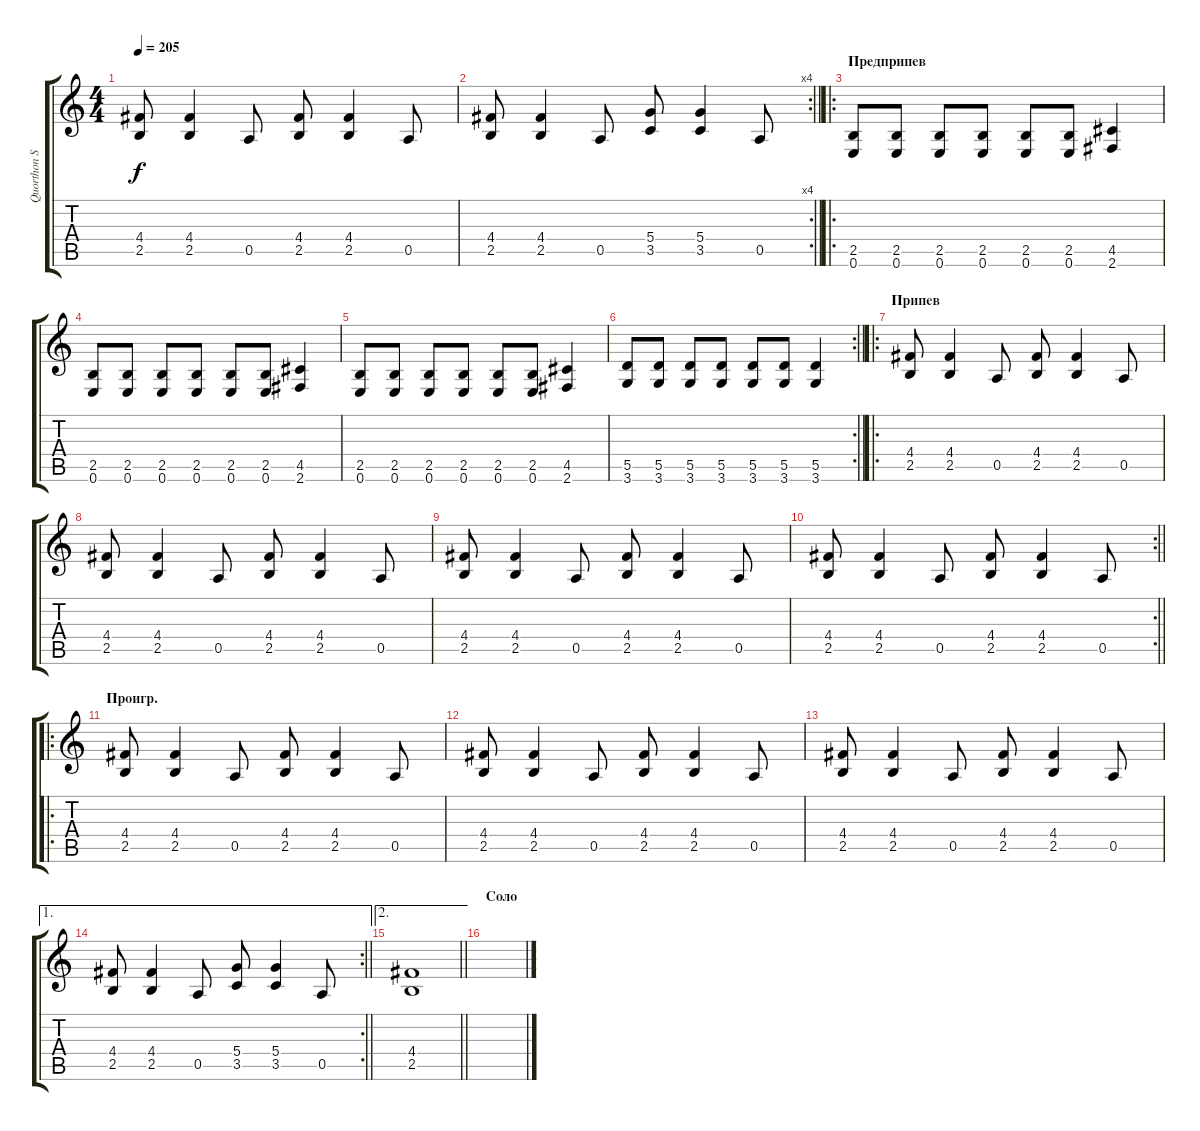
\track ("Quorthon Seth" "Quorthon S") {instrument distortionguitar}
\staff {score tabs}
\tuning (E4 B3 G3 D3 A2 E2) {hide}
\ts (4 4)
\tempo 205
\clef g2
\ks c
(4.4 2.5).8{dy f} (4.4 2.5).4 0.5.8 (4.4 2.5).8 (4.4 2.5).4 0.5.8 |
\rc 4
\barLineRight lightlight
(4.4 2.5).8 (4.4 2.5).4 0.5.8 (5.4 3.5).8 (5.4 3.5).4 0.5.8 |
\ro
\section ("" "Предприпев")
(2.5 0.6).8 (2.5 0.6).8 (2.5 0.6).8 (2.5 0.6).8 (2.5 0.6).8 (2.5 0.6).8 (4.5 2.6).4 |
(2.5 0.6).8 (2.5 0.6).8 (2.5 0.6).8 (2.5 0.6).8 (2.5 0.6).8 (2.5 0.6).8 (4.5 2.6).4 |
(2.5 0.6).8 (2.5 0.6).8 (2.5 0.6).8 (2.5 0.6).8 (2.5 0.6).8 (2.5 0.6).8 (4.5 2.6).4 |
\rc 2
\barLineRight lightlight
(5.5 3.6).8 (5.5 3.6).8 (5.5 3.6).8 (5.5 3.6).8 (5.5 3.6).8 (5.5 3.6).8 (5.5 3.6).4 |
\ro
\section ("" "Припев")
(4.4 2.5).8 (4.4 2.5).4 0.5.8 (4.4 2.5).8 (4.4 2.5).4 0.5.8 |
(4.4 2.5).8 (4.4 2.5).4 0.5.8 (4.4 2.5).8 (4.4 2.5).4 0.5.8 |
(4.4 2.5).8 (4.4 2.5).4 0.5.8 (4.4 2.5).8 (4.4 2.5).4 0.5.8 |
\rc 2
\barLineRight lightlight
(4.4 2.5).8 (4.4 2.5).4 0.5.8 (4.4 2.5).8 (4.4 2.5).4 0.5.8 |
\ro
\section ("" "Проигр.")
(4.4 2.5).8 (4.4 2.5).4 0.5.8 (4.4 2.5).8 (4.4 2.5).4 0.5.8 |
(4.4 2.5).8 (4.4 2.5).4 0.5.8 (4.4 2.5).8 (4.4 2.5).4 0.5.8 |
(4.4 2.5).8 (4.4 2.5).4 0.5.8 (4.4 2.5).8 (4.4 2.5).4 0.5.8 |
\ae 1
\rc 2
\barLineRight lightlight
(4.4 2.5).8 (4.4 2.5).4 0.5.8 (5.4 3.5).8 (5.4 3.5).4 0.5.8 |
\ae 2
\barLineRight lightlight
(4.4 2.5).1 |
\section ("" "Соло")
